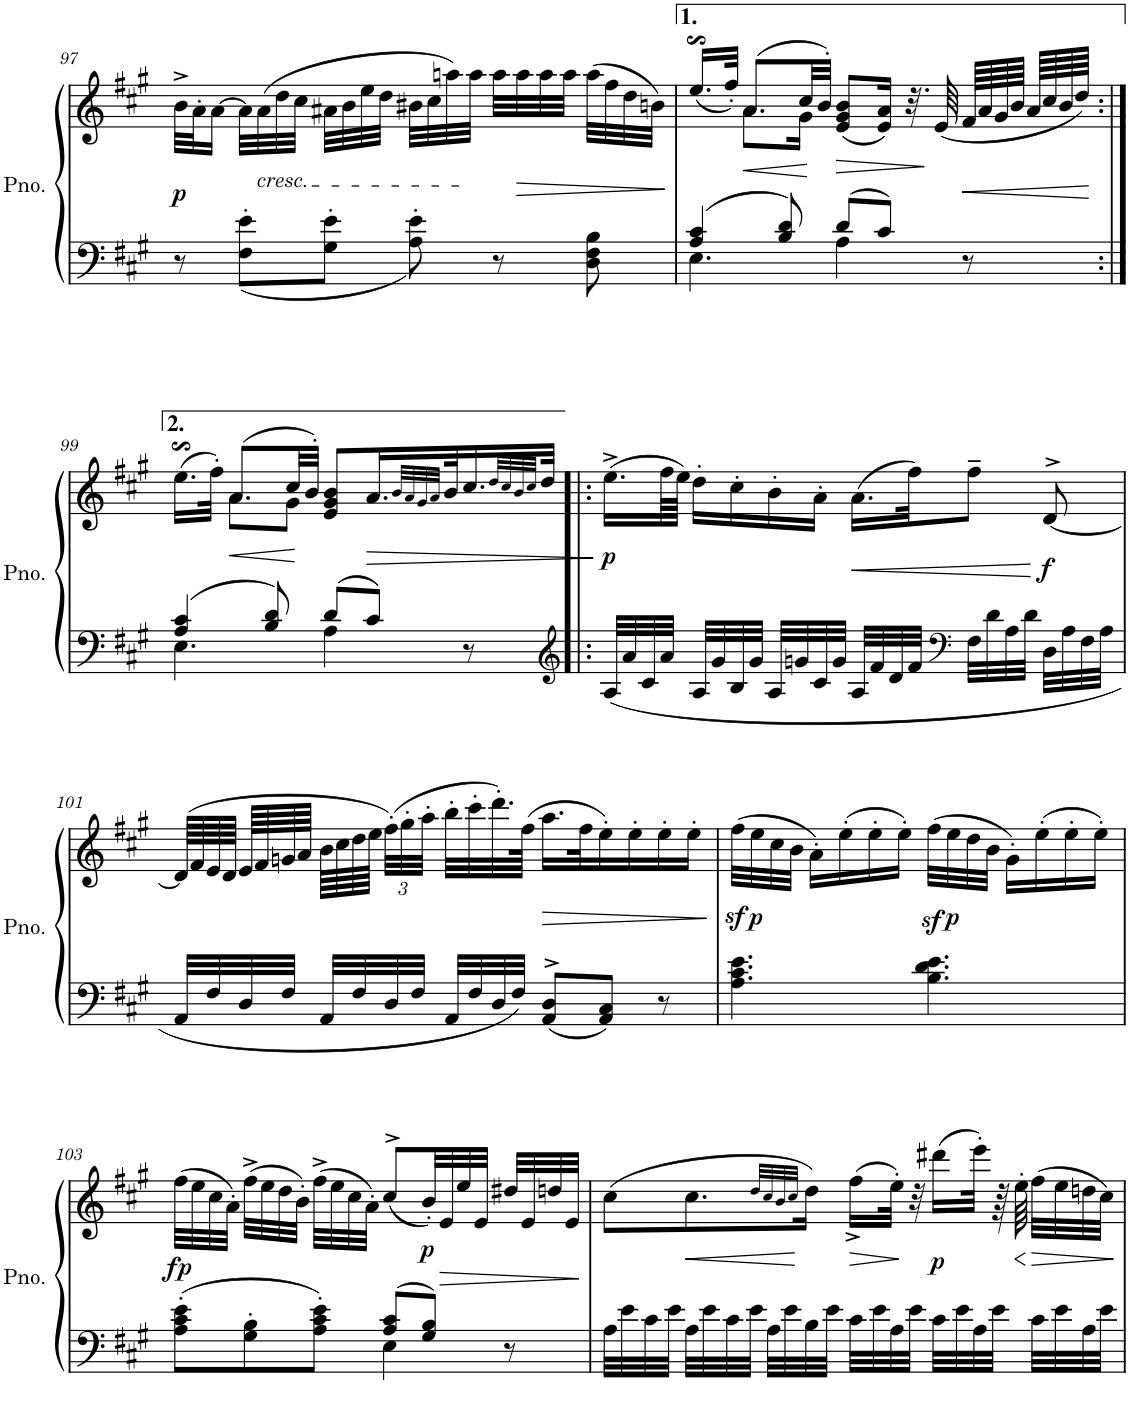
**kern	**kern	**dynam
*part1	*part1	*part1
*staff2	*staff1	*staff1/2
*I"Piano	*	*
*I'Pno.	*	*
!!LO:PB:g=z
*clefF4	*clefG2	*
*k[f#c#g#]	*k[f#c#g#]	*
*M6/8	*M6/8	*
=97	=97	=97
!	!	!LO:DY:b
8r	32b^\LLL	p
.	32a'\J	.
.	[16a\JJ	.
8F#\' 8e\'L	32a\LLL]	.
!	!LO:TX:b:i:t=cresc.	!
.	(32a\	.
.	32dd\	.
.	32cc#\JJJ	.
8G#\' 8e\'J	32a#X\LLL	.
.	32b\	.
.	32ee\	.
.	32dd\JJJ	.
8A\' 8e\'	32b#X\LLL	.
.	32cc#\	.
.	32aan\)	.
.	32aa\JJJ	.
8r	32aa\LLL	.
!	!	!LO:HP:b
.	32aa\	>
.	32aa\	.
.	32aa\JJJ	.
8D\ 8F#\ 8B\	(32aa\LLL	.
.	32ff#\	.
.	32dd\	.
.	32bn\JJJ)	.
.	.	]
=98	=98	=98
*^	*^	*
4A/ 4c#/	4.E\	(16.ees$SS/LL	8ryy	.
.	.	32ff#'/JJk)	.	.
!	!	!	!	!LO:HP:b
.	.	(>8.a/L	8.a\L	<
8B/ 8d/	.	.	.	.
.	.	32cc#/LL	16g#\Jk	.
.	.	32b'>/JJJ)	.	[
!	!	!	!	!LO:HP:b
8d/L	4A\	(8e/ 8g#/ 8b/L	4.ryy	>
8c#/J	.	16e/ 16a/Jk)	.	.
.	.	32.r	.	.
.	.	(<64e/	.	]
!	!	!	!	!LO:HP:b
8r	8ryy	64f#/LLLL	.	<
.	.	64a/	.	.
.	.	64g#/	.	.
.	.	64b/JJJJ	.	.
.	.	64a/LLLL	.	.
.	.	64cc#/	.	.
.	.	64b/	.	.
.	.	64dd/JJJJ)	.	.
*v	*v	*	*	*
*	*v	*v	*
.	.	[
!!LO:LB:g=z
=99:|!	=99:|!	=99:|!
*^	*^	*
4A/ 4c#/	4.E\	(>16.ees$SS\LL	8ryy	.
.	.	32ff#'>\JJk)	.	.
!	!	!	!	!LO:HP:b
.	.	(8.a/L	8.a\L	<
8B/ 8d/	.	.	.	.
.	.	32cc#/LL	8g#\J	.
.	.	32b'/JJJ)	.	[
8d/L	4A\	8e/ 8g#/ 8b/L	.	.
.	.	.	4ryy	.
!	!	!	!	!LO:HP:b
8c#/J	.	16.a/L	.	>
.	.	32qb/LLL	.	.
.	.	32qa/	.	.
.	.	32qg#/	.	.
.	.	32qa/JJJ	.	.
.	.	32b/K	.	.
8r	8ryy	16.cc#/	.	.
.	.	.	16ryy	.
.	.	32qdd/LLL	.	.
.	.	32qcc#/	.	.
.	.	32qb/	.	.
.	.	32qcc#/JJJ	.	.
.	.	32dd/JJk	.	.
*v	*v	*	*	*
*	*v	*v	*
.	.	]
=100!|:	=100!|:	=100!|:
*clefG2	*	*
!	!	!LO:DY:b
32A/LLL	(16.ee^\LL	p
32a/	.	.
32c#/	.	.
32a/JJJ	64ff#\LL	.
.	64ee\JJJJ)	.
32A/LLL	16dd'\LL	.
32g#/	.	.
32B/	16cc#'\	.
32g#/JJJ	.	.
32A/LLL	16b'\	.
32gn/	.	.
32c#/	16a'\JJ	.
32g/JJJ	.	.
!	!	!LO:HP:b
32A/LLL	(16.a\LL	<
32f#/	.	.
32d/	.	.
32f#/JJJ	32ff#\JK)	.
*clefF4	*	*
32F#\LLL	8ff#~\J	.
32d\	.	.
32A\	.	.
32d\JJJ	.	.
!	!	!LO:DY:n=1:b
32D\LLL	[8d^>/	[ f
32A\	.	.
32F#\	.	.
32A\JJJ	.	.
!!LO:LB:g=z
=101	=101	=101
32AA/LLL	(64d/LLLL]	.
.	64f#/	.
32F#/	64e/	.
.	64d/JJJJ	.
32D/	64e/LLLL	.
.	64f#/	.
32F#/JJJ	64gn/	.
.	64a/JJJJ	.
32AA/LLL	64b\LLLL	.
.	64cc#\	.
32F#/	64dd\	.
.	64ee\JJJJ	.
*	*Xbrackettup	*
32D/	(48ff#'\LLL)	.
.	48gg#'\	.
32F#/JJJ	.	.
.	48aa'\JJJ	.
32AA/LLL	32bb'\LLL	.
32F#/	32ccc#'\	.
32D/	32.ddd'\)	.
32F#/JJJ	.	.
.	(64ff#\JJJk	.
!	!	!LO:HP:b
8AA/^> 8D/^>L	16.aa\LL	>
.	32ff#\K	.
8AA/ 8C#/J	16ee'\)	.
.	16ee'\	.
8r	16ee'\	.
.	16ee'\JJ	.
.	.	]
=102	=102	=102
4.A\ 4.c#\ 4.e\	(32ff#z<\LLL	.
!	!	!LO:DY:b
.	32ee\	p
.	32cc#\	.
.	32b\JJJ	.
.	16a'\LL)	.
.	(16ee'\	.
.	16ee'\	.
.	16ee'\JJ)	.
4.B\ 4.d\ 4.e\	(32ff#z<\LLL	.
!	!	!LO:DY:b
.	32ee\	p
.	32dd\	.
.	32b\JJJ	.
.	16g#'\LL)	.
.	(16ee'\	.
.	16ee'\	.
.	16ee'\JJ)	.
!!LO:LB:g=z
=103	=103	=103
*^	*	*
!	!	!	!LO:DY:b
8A\' 8c#\' 8e\'L	4.ryy	(32ff#\LLL	fp
.	.	32ee\	.
.	.	32cc#\	.
.	.	32a'\JJJ)	.
8G#\' 8B\'	.	(32ff#^\LLL	.
.	.	32ee\	.
.	.	32dd\	.
.	.	32b'\JJJ)	.
8A\' 8c#\' 8e\'J	.	(32ff#^\LLL	.
.	.	32ee\	.
.	.	32cc#\	.
.	.	32a'\JJJ)	.
8A/ 8c#/L	4E\	(8cc#^>/L	.
!	!	!	!LO:DY:b
8G#/ 8B/J	.	32b'/LL)	p
!	!	!	!LO:HP:b
.	.	32e/	>
.	.	32ee/	.
.	.	32e/JJJ	.
8r	8ryy	32dd#X/LLL	.
.	.	32e/	.
.	.	32ddn/	.
.	.	32e/JJJ	.
*v	*v	*	*
.	.	]
=104	=104	=104
32A\LLL	(8cc#\L	.
32e\	.	.
32c#\	.	.
32e\JJJ	.	.
!	!	!LO:HP:b
32A\LLL	8.cc#\	<
32e\	.	.
32c#\	.	.
32e\JJJ	.	.
32A\LLL	.	.
32e\	.	.
.	32qdd/LLL	.
.	32qcc#/	.
.	32qb/	.
.	32qcc#/JJJ	.
32B\	16dd\Jk)	[
32e\JJJ	.	.
!	!	!LO:HP:b
32c#\LLL	(16ff#^<\LL	>
32e\	.	.
32A\	32ee'\JJk)	.
32e\JJJ	32r	]
!	!	!LO:DY:b
32c#\LLL	(16ddd#X\LL	p
32e\	.	.
32A\	32eee'\JJk)	.
32e\JJJ	64r	.
!	!	!LO:HP:b
.	64ee'\	<
!	!	!LO:HP:n=1:b
32c#\LLL	(32ff#\LLL	[ >
32e\	32ee\	.
32A\	32ddn\	.
32e\JJJ	32cc#\JJJ)	.
.	.	]
=	=	=
*-	*-	*-
